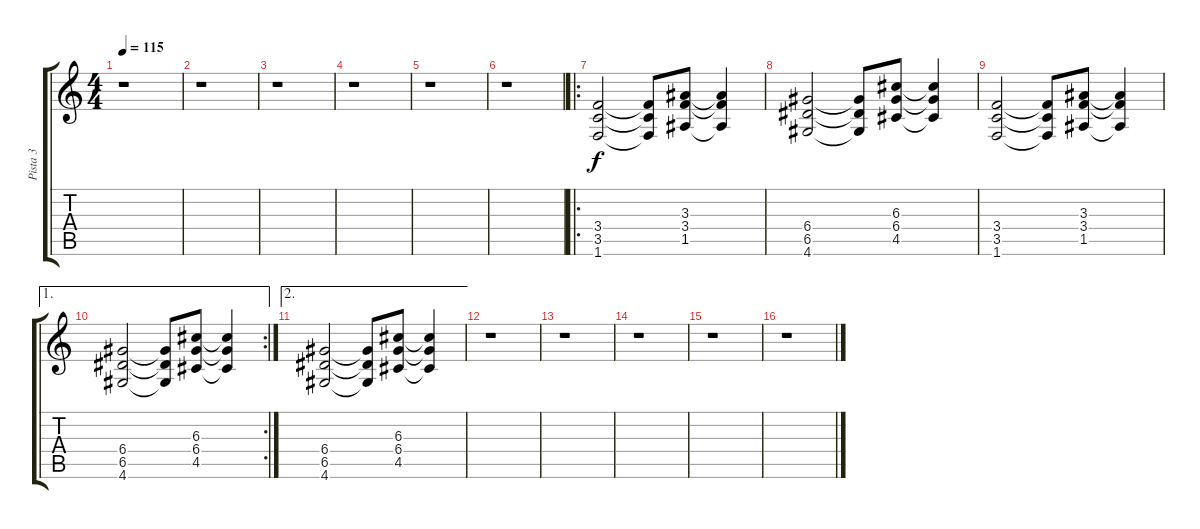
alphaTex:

\track ("Pista 3" "Pista 3") {instrument overdrivenguitar}
\staff {score tabs}
\tuning (E4 B3 G3 D3 A2 E2) {hide}
\ts (4 4)
\tempo 115
\clef g2
\ks c
r.1{dy f instrument overdrivenguitar} |
r.1 |
r.1 |
r.1 |
r.1 |
r.1 |
\ro
(3.4 3.5 1.6).2 (3.4{t} 3.5{t} 1.6{t}).8 (3.3 3.4 1.5).8 (3.3{t} 3.4{t} 1.5{t}).4 |
(6.4 6.5 4.6).2 (6.4{t} 6.5{t} 4.6{t}).8 (6.3 6.4 4.5).8 (6.3{t} 6.4{t} 4.5{t}).4 |
(3.4 3.5 1.6).2 (3.4{t} 3.5{t} 1.6{t}).8 (3.3 3.4 1.5).8 (3.3{t} 3.4{t} 1.5{t}).4 |
\ae 1
\rc 2
(6.4 6.5 4.6).2 (6.4{t} 6.5{t} 4.6{t}).8 (6.3 6.4 4.5).8 (6.3{t} 6.4{t} 4.5{t}).4 |
\ae 2
(6.4 6.5 4.6).2 (6.4{t} 6.5{t} 4.6{t}).8 (6.3 6.4 4.5).8 (6.3{t} 6.4{t} 4.5{t}).4 |
r.1 |
r.1 |
r.1 |
r.1 |
r.1
